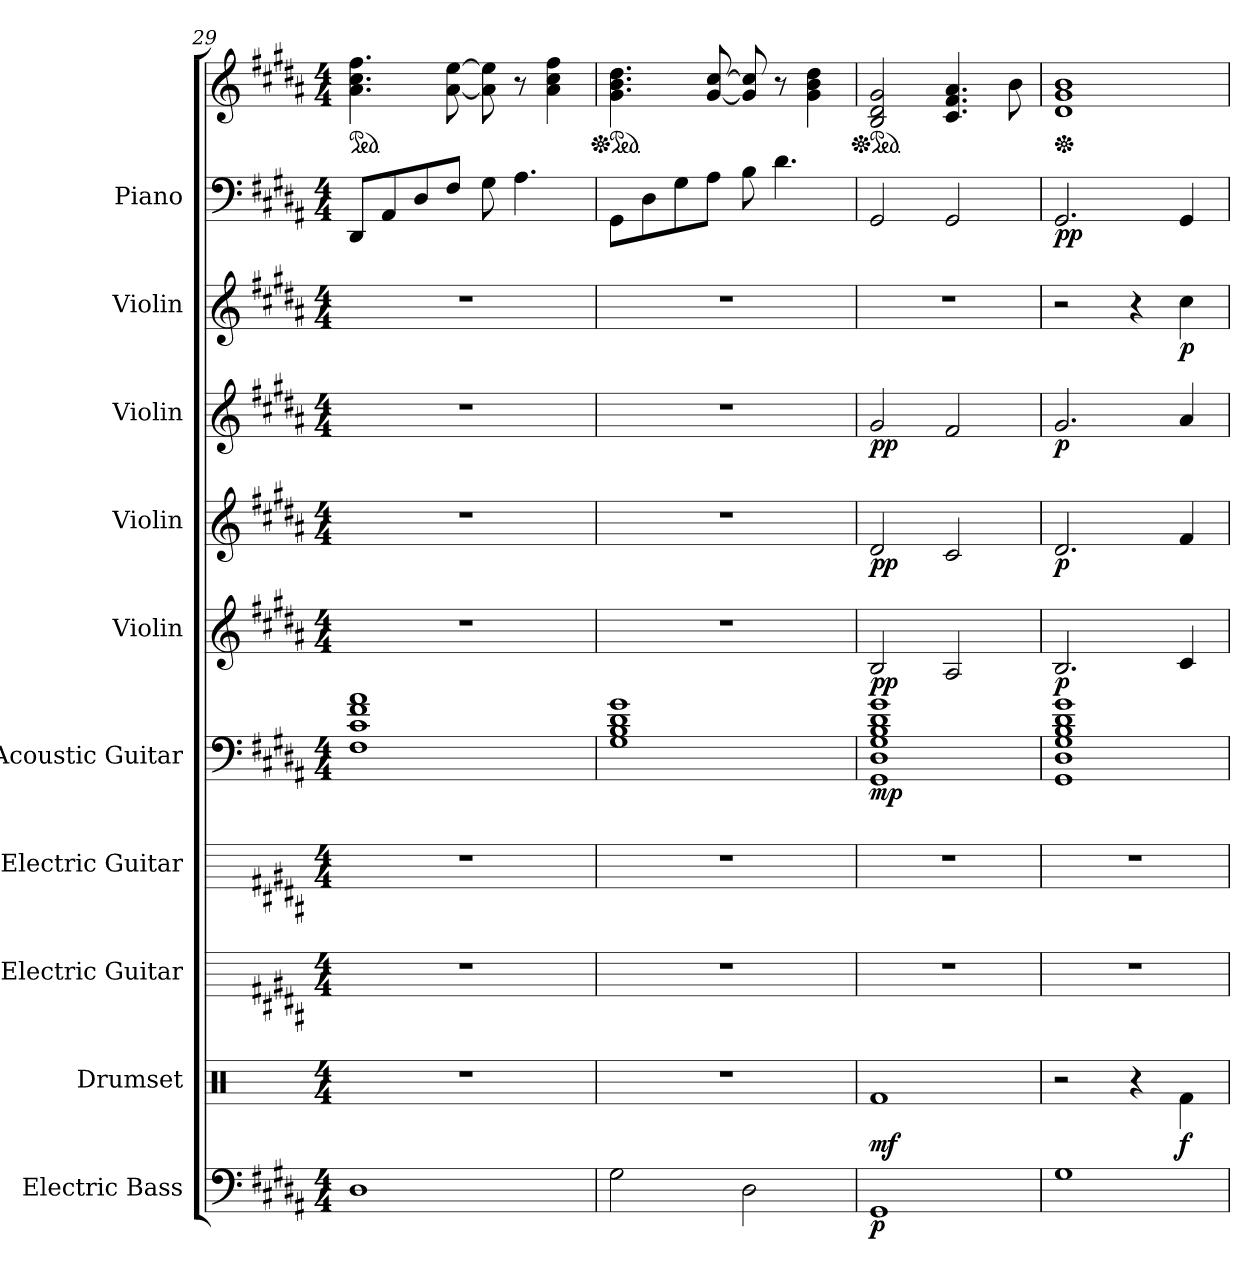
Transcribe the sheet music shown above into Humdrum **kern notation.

**kern	**dynam	**kern	**dynam	**kern	**kern	**kern	**dynam	**kern	**dynam	**kern	**dynam	**kern	**dynam	**kern	**dynam	**kern	**kern	**dynam
*part10	*part10	*part9	*part9	*part8	*part7	*part6	*part6	*part5	*part5	*part4	*part4	*part3	*part3	*part2	*part2	*part1	*part1	*part1
*staff11	*staff11	*staff10	*staff10	*staff9	*staff8	*staff7	*staff7	*staff6	*staff6	*staff5	*staff5	*staff4	*staff4	*staff3	*staff3	*staff2	*staff1	*staff1/2
*I"Electric Bass	*	*I"Drumset	*	*I"Electric Guitar	*I"Electric Guitar	*I"Acoustic Guitar	*	*I"Violin	*	*I"Violin	*	*I"Violin	*	*I"Violin	*	*I"Piano	*	*
*I'El. B.	*	*I'D. Set	*	*I'El. Guit.	*I'El. Guit.	*I'Guit.	*	*I'Vln.	*	*I'Vln.	*	*I'Vln.	*	*I'Vln.	*	*I'Pno.	*	*
!!LO:PB:g=z
*clefF4	*	*clefX	*	*	*	*	*	*clefG2	*	*clefG2	*	*clefG2	*	*clefG2	*	*clefF4	*clefG2	*
*ITrd7c12	*	*	*	*	*	*	*	*	*	*	*	*	*	*	*	*	*	*
*k[f#c#g#d#a#]	*	*k[]	*	*k[f#c#g#d#a#]	*k[f#c#g#d#a#]	*k[f#c#g#d#a#]	*	*k[f#c#g#d#a#]	*	*k[f#c#g#d#a#]	*	*k[f#c#g#d#a#]	*	*k[f#c#g#d#a#]	*	*k[f#c#g#d#a#]	*k[f#c#g#d#a#]	*
*M4/4	*	*M4/4	*	*M4/4	*M4/4	*M4/4	*	*M4/4	*	*M4/4	*	*M4/4	*	*M4/4	*	*M4/4	*M4/4	*
*	*	*	*	*	*	*	*	*	*	*	*	*	*	*	*	*	*ped	*
=29	=29	=29	=29	=29	=29	=29	=29	=29	=29	=29	=29	=29	=29	=29	=29	=29	=29	=29
1DD#	.	1r	.	1r	1r	1F# 1c# 1f# 1a#	.	1r	.	1r	.	1r	.	1r	.	8DD#/L	4.a#\ 4.cc#\ 4.ff#\	.
.	.	.	.	.	.	.	.	.	.	.	.	.	.	.	.	8AA#/	.	.
.	.	.	.	.	.	.	.	.	.	.	.	.	.	.	.	8D#/	.	.
.	.	.	.	.	.	.	.	.	.	.	.	.	.	.	.	8F#/J	[8a#\ [8ee\	.
.	.	.	.	.	.	.	.	.	.	.	.	.	.	.	.	8G#\	8a#\] 8ee\]	.
.	.	.	.	.	.	.	.	.	.	.	.	.	.	.	.	4.A#\	8r	.
.	.	.	.	.	.	.	.	.	.	.	.	.	.	.	.	.	4a#\ 4cc#\ 4ff#\	.
=30	=30	=30	=30	=30	=30	=30	=30	=30	=30	=30	=30	=30	=30	=30	=30	=30	=30	=30
*	*	*	*	*	*	*	*	*	*	*	*	*	*	*	*	*	*Xped	*
*	*	*	*	*	*	*	*	*	*	*	*	*	*	*	*	*	*ped	*
2GG#\	.	1r	.	1r	1r	1G# 1B 1d# 1g#	.	1r	.	1r	.	1r	.	1r	.	8GG#\L	4.g#\ 4.b\ 4.dd#\	.
.	.	.	.	.	.	.	.	.	.	.	.	.	.	.	.	8D#\	.	.
.	.	.	.	.	.	.	.	.	.	.	.	.	.	.	.	8G#\	.	.
.	.	.	.	.	.	.	.	.	.	.	.	.	.	.	.	8A#\J	[8g#/ [8cc#/	.
2DD#\	.	.	.	.	.	.	.	.	.	.	.	.	.	.	.	8B\	8g#/] 8cc#/]	.
.	.	.	.	.	.	.	.	.	.	.	.	.	.	.	.	4.d#\	8r	.
.	.	.	.	.	.	.	.	.	.	.	.	.	.	.	.	.	4g#\ 4b\ 4dd#\	.
=31	=31	=31	=31	=31	=31	=31	=31	=31	=31	=31	=31	=31	=31	=31	=31	=31	=31	=31
*	*	*	*	*	*	*	*	*	*	*	*	*	*	*	*	*	*Xped	*
*	*	*	*	*	*	*	*	*	*	*	*	*	*	*	*	*	*ped	*
!	!LO:DY:b	!	!LO:DY:b	!	!	!	!LO:DY:b	!	!LO:DY:b	!	!LO:DY:b	!	!LO:DY:b	!	!	!	!	!
1GGG#	p	1Rf	mf	1r	1r	1GG# 1D# 1G# 1B 1d# 1g#	mp	2B/	pp	2d#/	pp	2g#/	pp	1r	.	2GG#/	2B/ 2d#/ 2g#/	.
.	.	.	.	.	.	.	.	2A#/	.	2c#/	.	2f#/	.	.	.	2GG#/	4.c#/ 4.f#/ 4.a#/	.
.	.	.	.	.	.	.	.	.	.	.	.	.	.	.	.	.	8b\	.
=32	=32	=32	=32	=32	=32	=32	=32	=32	=32	=32	=32	=32	=32	=32	=32	=32	=32	=32
*	*	*	*	*	*	*	*	*	*	*	*	*	*	*	*	*	*Xped	*
!	!	!	!	!	!	!	!	!	!LO:DY:b	!	!LO:DY:b	!	!LO:DY:b	!	!	!	!	!LO:DY:b=2
!	!	!	!	!	!	!	!	!	!	!	!	!	!	!	!	!	!	!LO:DY:n=1:b
1GG#	.	2r	.	1r	1r	1GG# 1D# 1G# 1B 1d# 1g#	.	2.B/	p	2.d#/	p	2.g#/	p	2r	.	2.GG#/	1d# 1g# 1b	p p
.	.	4r	.	.	.	.	.	.	.	.	.	.	.	4r	.	.	.	.
!	!	!	!LO:DY:b	!	!	!	!	!	!	!	!	!	!	!	!LO:DY:b	!	!	!
.	.	4Rf\	f	.	.	.	.	4c#/	.	4f#/	.	4a#/	.	4cc#\	p	4GG#/	.	.
=	=	=	=	=	=	=	=	=	=	=	=	=	=	=	=	=	=	=
*-	*-	*-	*-	*-	*-	*-	*-	*-	*-	*-	*-	*-	*-	*-	*-	*-	*-	*-
